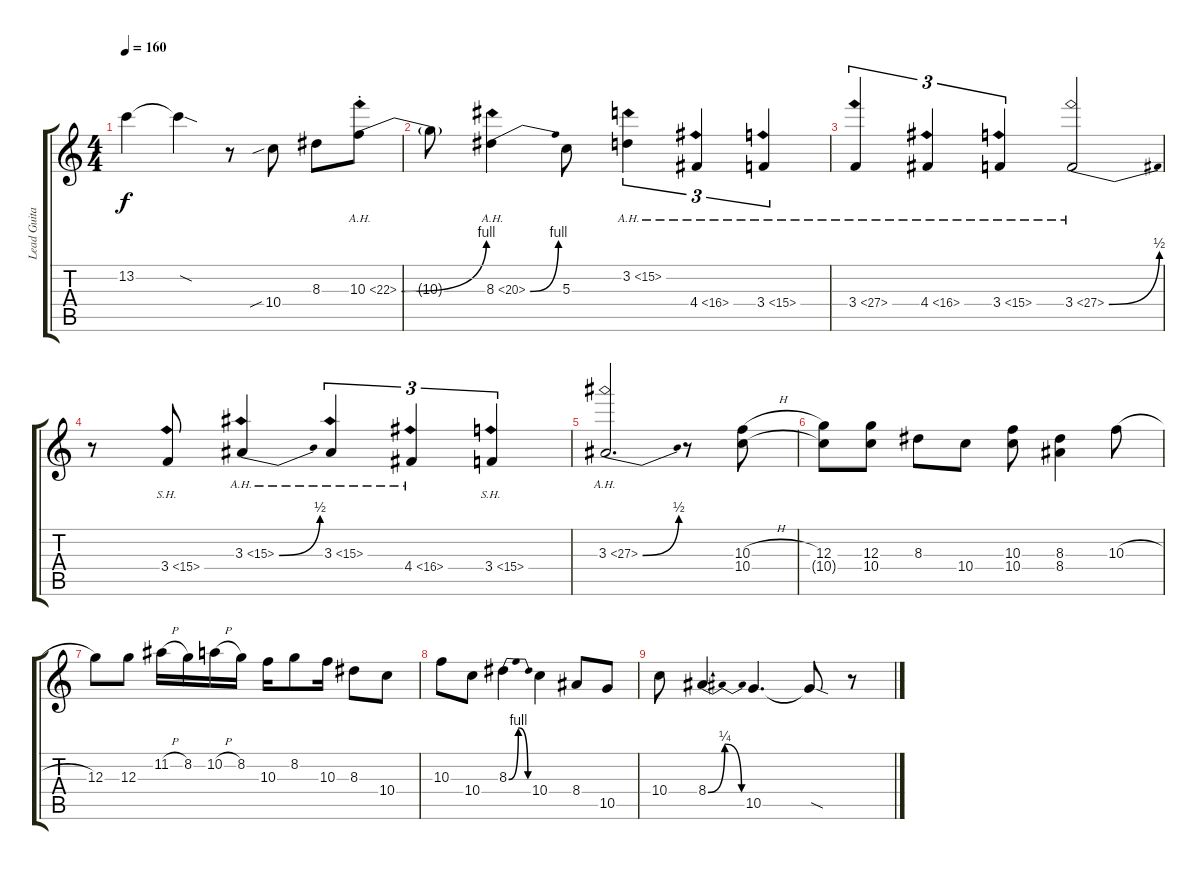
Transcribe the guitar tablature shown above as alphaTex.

\track ("Lead Guitar" "Lead Guita") {instrument distortionguitar}
\staff {score tabs}
\tuning (E4 B3 G3 D3 A2 E2) {hide}
\ts (4 4)
\tempo 160
\clef g2
\ks c
13.2{t}.4{dy f} 13.2{sod t}.4 r.8 10.4{sib}.8 8.3.8 10.3{be (bend 0 0 60 4) ah 12 st}.8 |
10.3{t}.8 8.3{be (bend 0 0 60 4) ah 12}.4 5.3.8 3.2{ah 12}.4{tu (3 2)} 4.4{ah 12}.4{tu (3 2)} 3.4{ah 12}.4{tu (3 2)} |
3.4{ah 24}.4{tu (3 2)} 4.4{ah 12}.4{tu (3 2)} 3.4{ah 12}.4{tu (3 2)} 3.4{be (bend 0 0 60 2) ah 24}.2 |
r.8 3.4{sh 12}.8 3.3{be (bend 0 0 60 2) ah 12}.4 3.3{ah 12}.4{tu (3 2)} 4.4{ah 12}.4{tu (3 2)} 3.4{sh 12}.4{tu (3 2)} |
3.3{be (bend 0 0 60 2) ah 24}.2{d} r.8 (10.3{h} 10.4).8 |
(12.3 10.4{t}).8 (12.3 10.4).8 8.3.8 10.4.8 (10.3 10.4).8 (8.3 8.4).4 10.3{h}.8 |
12.3.8 12.3.8 11.2{h}.16 8.2.16 10.2{h}.16 8.2.16 10.3.16 8.2.8 10.3.16 8.3.8 10.4.8 |
10.3.8 10.4.8 8.3{be (bendrelease 0 0 30 4 30 4 60 0)}.4 10.4.4 8.4.8 10.5.8 |
10.4.8 8.4{be (bendrelease 0 0 15 1 15 1 60 0)}.4 10.5.4{d} 10.5{sod t}.8 r.8
